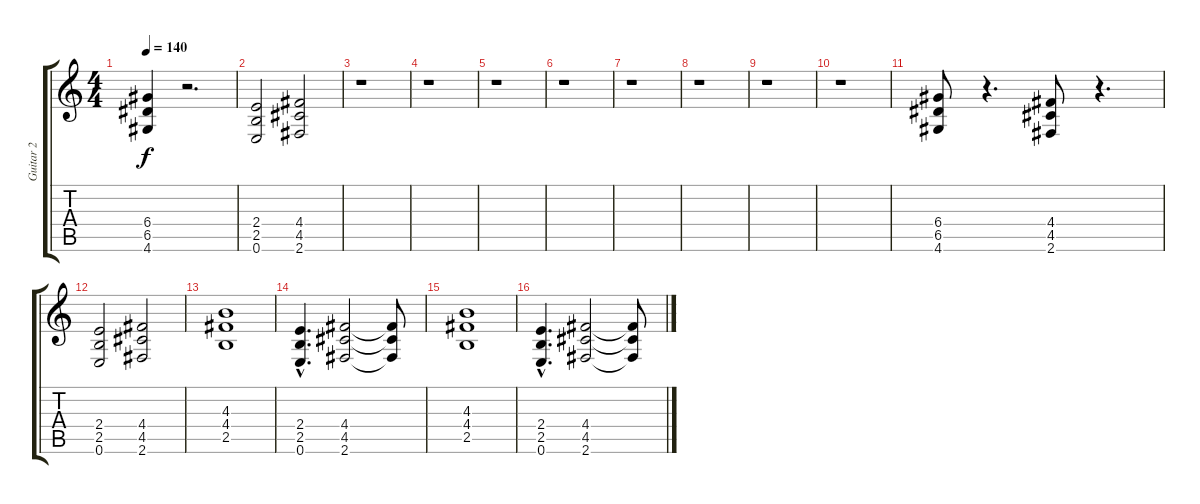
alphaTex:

\track ("Guitar 2" "Guitar 2") {instrument overdrivenguitar}
\staff {score tabs}
\tuning (E4 B3 G3 D3 A2 E2) {hide}
\ts (4 4)
\tempo 140
\clef g2
\ks c
(6.4 6.5 4.6).4{dy f} r.2{d} |
(2.4 2.5 0.6).2 (4.4 4.5 2.6).2 |
r.1 |
r.1 |
r.1 |
r.1 |
r.1 |
r.1 |
r.1 |
r.1 |
(6.4 6.5 4.6).8 r.4{d} (4.4 4.5 2.6).8 r.4{d} |
(2.4 2.5 0.6).2 (4.4 4.5 2.6).2 |
(4.3 4.4 2.5).1 |
(2.4{hac} 2.5{hac} 0.6{hac}).4{d} (4.4 4.5 2.6).2 (4.4{t} 4.5{t} 2.6{t}).8 |
(4.3 4.4 2.5).1 |
(2.4{hac} 2.5{hac} 0.6{hac}).4{d} (4.4 4.5 2.6).2 (4.4{t} 4.5{t} 2.6{t}).8
